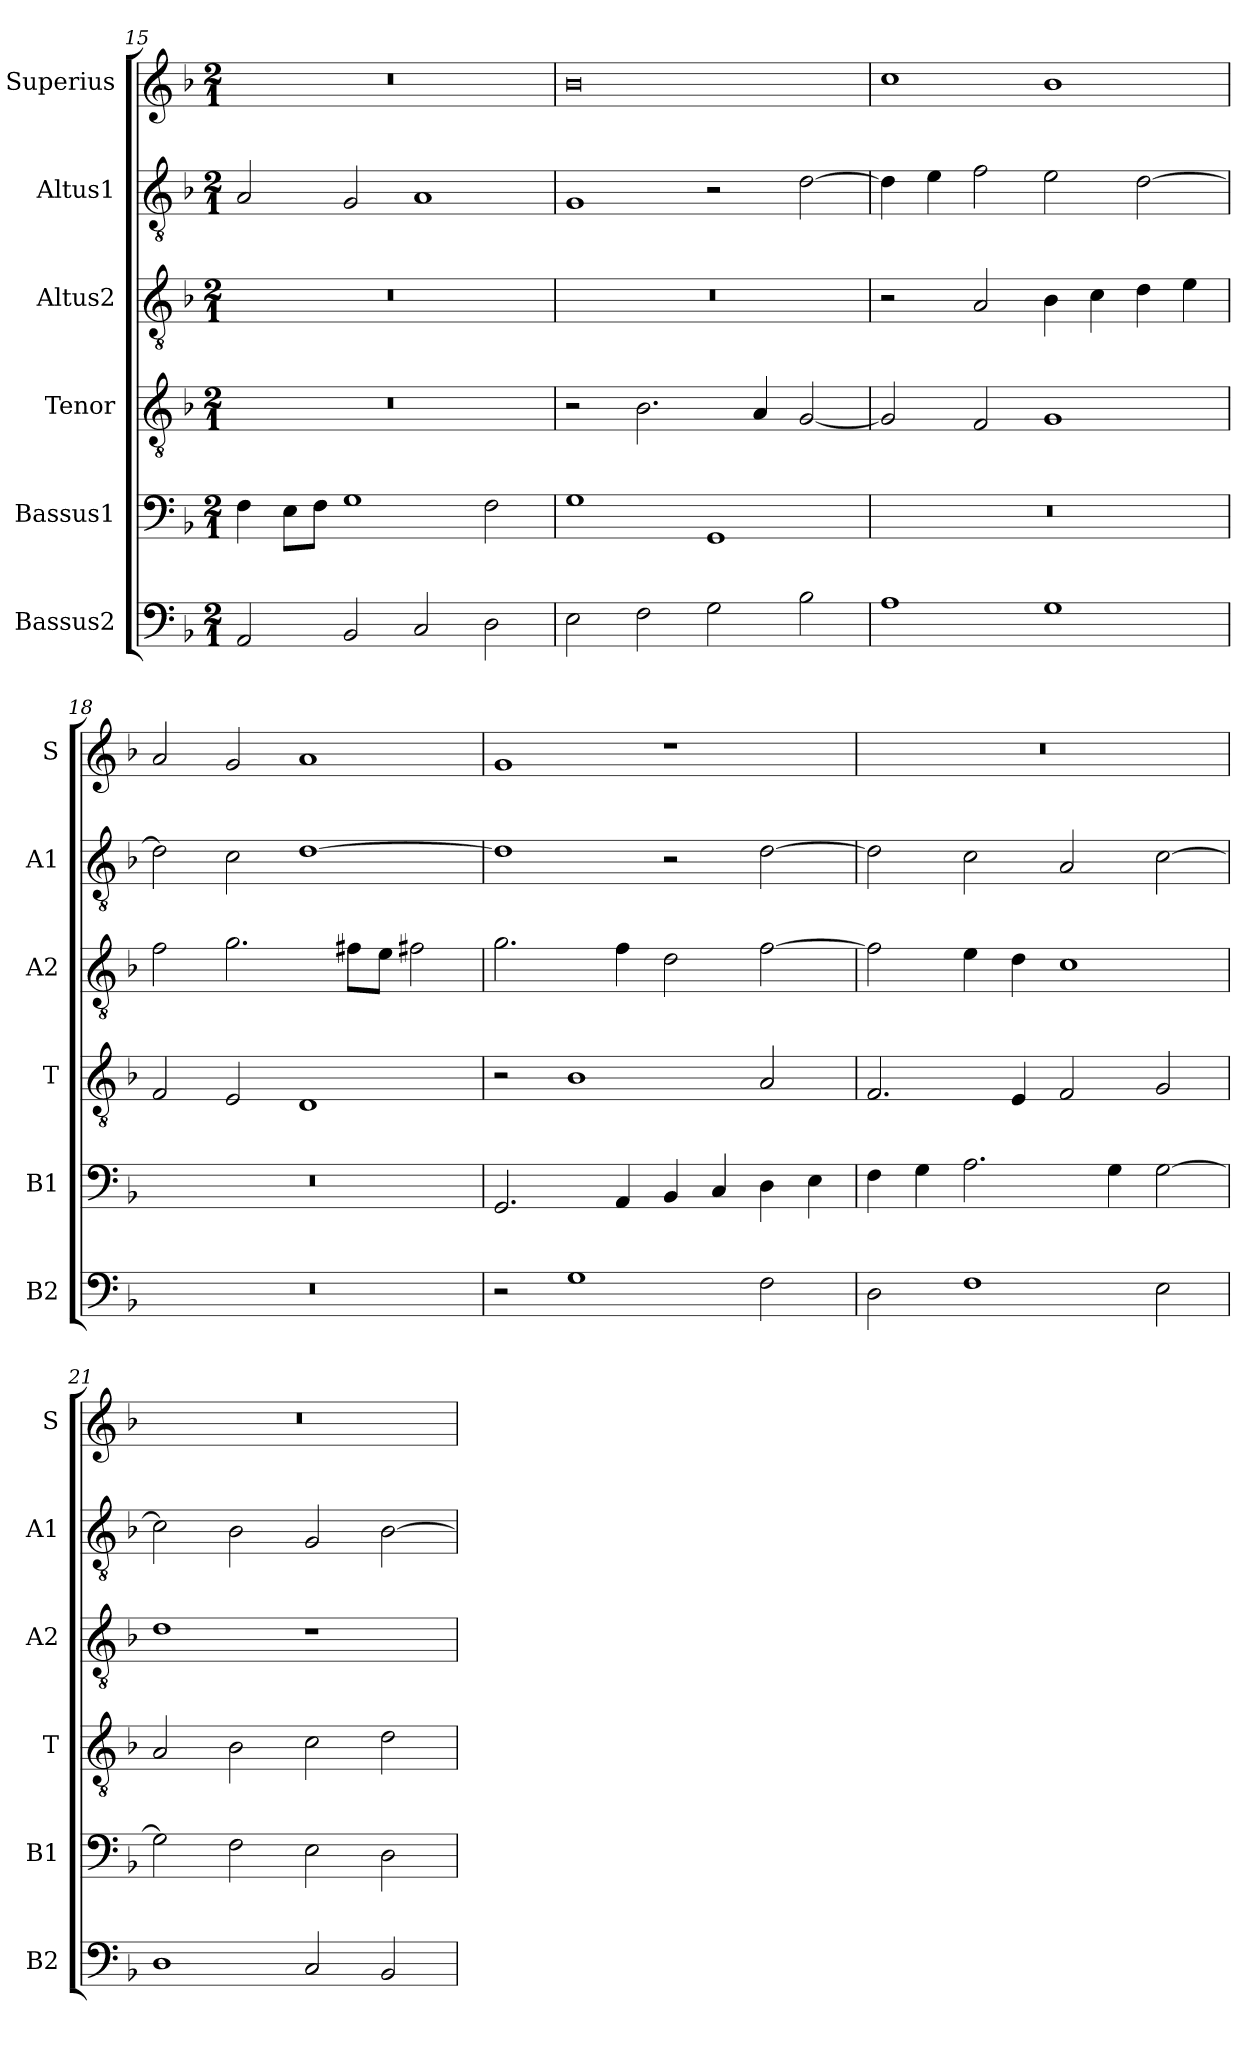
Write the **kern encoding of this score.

**kern	**kern	**kern	**kern	**kern	**kern
*part6	*part5	*part4	*part3	*part2	*part1
*staff6	*staff5	*staff4	*staff3	*staff2	*staff1
*I"Bassus2	*I"Bassus1	*I"Tenor	*I"Altus2	*I"Altus1	*I"Superius
*I'B2	*I'B1	*I'T	*I'A2	*I'A1	*I'S
*clefF4	*clefF4	*clefGv2	*clefGv2	*clefGv2	*clefG2
*k[b-]	*k[b-]	*k[b-]	*k[b-]	*k[b-]	*k[b-]
*M2/1	*M2/1	*M2/1	*M2/1	*M2/1	*M2/1
=15	=15	=15	=15	=15	=15
2AA/	4F\	0r	0r	2A/	0r
.	8E\L	.	.	.	.
.	8F\J	.	.	.	.
2BB-/	1G	.	.	2G/	.
2C/	.	.	.	1A	.
2D\	2F\	.	.	.	.
=16	=16	=16	=16	=16	=16
2E\	1G	2r	0r	1G	0b-
2F\	.	2.B-\	.	.	.
2G\	1GG	.	.	2r	.
.	.	4A/	.	.	.
2B-\	.	[2G/	.	[2d\	.
=17	=17	=17	=17	=17	=17
1A	0r	2G/]	2r	4d\]	1cc
.	.	.	.	4e\	.
.	.	2F/	2A/	2f\	.
1G	.	1G	4B-\	2e\	1b-
.	.	.	4c\	.	.
.	.	.	4d\	[2d\	.
.	.	.	4e\	.	.
=18	=18	=18	=18	=18	=18
0r	0r	2F/	2f\	2d\]	2a/
.	.	2E/	2.g\	2c\	2g/
.	.	1D	.	[1d	1a
.	.	.	8f#X\L	.	.
.	.	.	8e\J	.	.
.	.	.	2f#X\	.	.
=19	=19	=19	=19	=19	=19
2r	2.GG/	2r	2.g\	1d]	1g
1G	.	1B-	.	.	.
.	4AA/	.	4f\	.	.
.	4BB-/	.	2d\	2r	1r
.	4C/	.	.	.	.
2F\	4D\	2A/	[2f\	[2d\	.
.	4E\	.	.	.	.
=20	=20	=20	=20	=20	=20
2D\	4F\	2.F/	2f\]	2d\]	0r
.	4G\	.	.	.	.
1F	2.A\	.	4e\	2c\	.
.	.	4E/	4d\	.	.
.	.	2F/	1c	2A/	.
.	4G\	.	.	.	.
2E\	[2G\	2G/	.	[2c\	.
=21	=21	=21	=21	=21	=21
1D	2G\]	2A/	1d	2c\]	0r
.	2F\	2B-\	.	2B-\	.
2C/	2E\	2c\	1r	2G/	.
2BB-/	2D\	2d\	.	[2B-\	.
=	=	=	=	=	=
*-	*-	*-	*-	*-	*-
